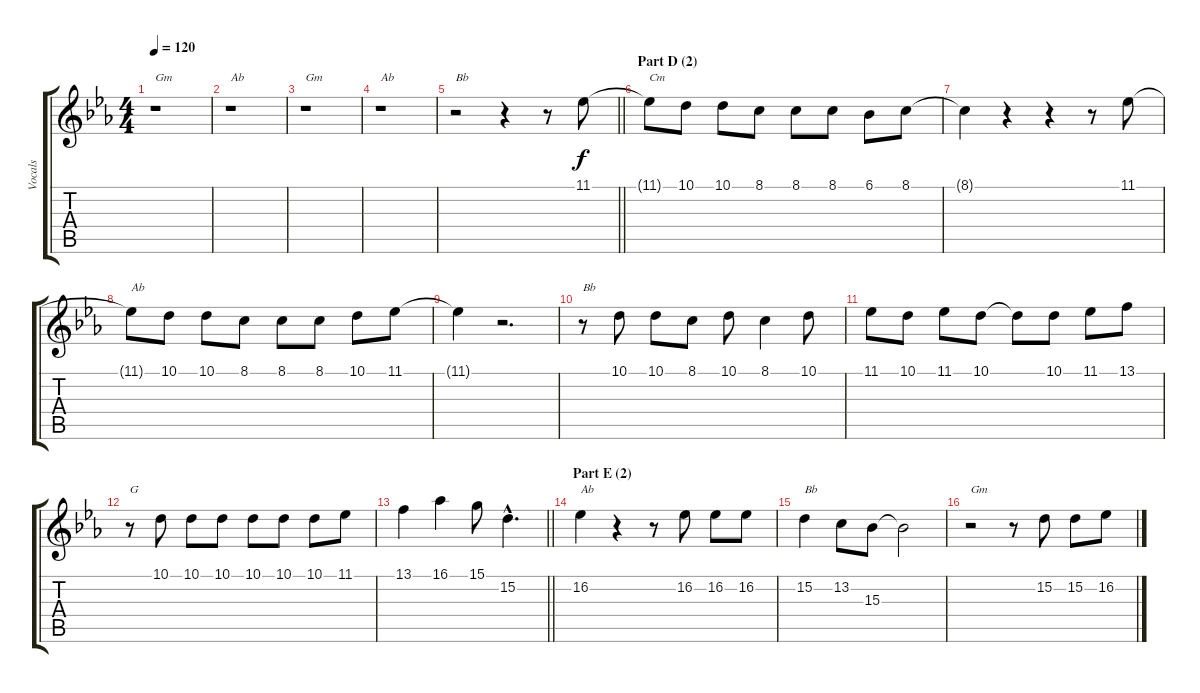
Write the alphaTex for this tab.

\track ("Vocals" "Vocals") {instrument trumpet}
\staff {score tabs}
\tuning (E4 B3 G3 D3 A2 E2) {hide}
\ts (4 4)
\tempo 120
\clef g2
\ks eb
r.1{txt "Gm" dy f} |
r.1{txt "Ab"} |
r.1{txt "Gm"} |
r.1{txt "Ab"} |
\barLineRight lightlight
r.2{txt "Bb"} r.4 r.8 11.1.8 |
\section ("" "Part D (2)")
11.1{t}.8{txt "Cm"} 10.1.8 10.1.8 8.1.8 8.1.8 8.1.8 6.1.8 8.1.8 |
8.1{t}.4 r.4 r.4 r.8 11.1.8 |
11.1{t}.8{txt "Ab"} 10.1.8 10.1.8 8.1.8 8.1.8 8.1.8 10.1.8 11.1.8 |
11.1{t}.4 r.2{d} |
r.8{txt "Bb"} 10.1.8 10.1.8 8.1.8 10.1.8 8.1.4 10.1.8 |
11.1.8 10.1.8 11.1.8 10.1.8 10.1{t}.8 10.1.8 11.1.8 13.1.8 |
r.8{txt "G"} 10.1.8 10.1.8 10.1.8 10.1.8 10.1.8 10.1.8 11.1.8 |
\barLineRight lightlight
13.1.4 16.1.4 15.1.8 15.2{hac}.4{d} |
\section ("" "Part E (2)")
16.2.4{txt "Ab"} r.4 r.8 16.2.8 16.2.8 16.2.8 |
15.2.4{txt "Bb"} 13.2.8 15.3.8 15.3{t}.2 |
r.2{txt "Gm"} r.8 15.2.8 15.2.8 16.2.8
